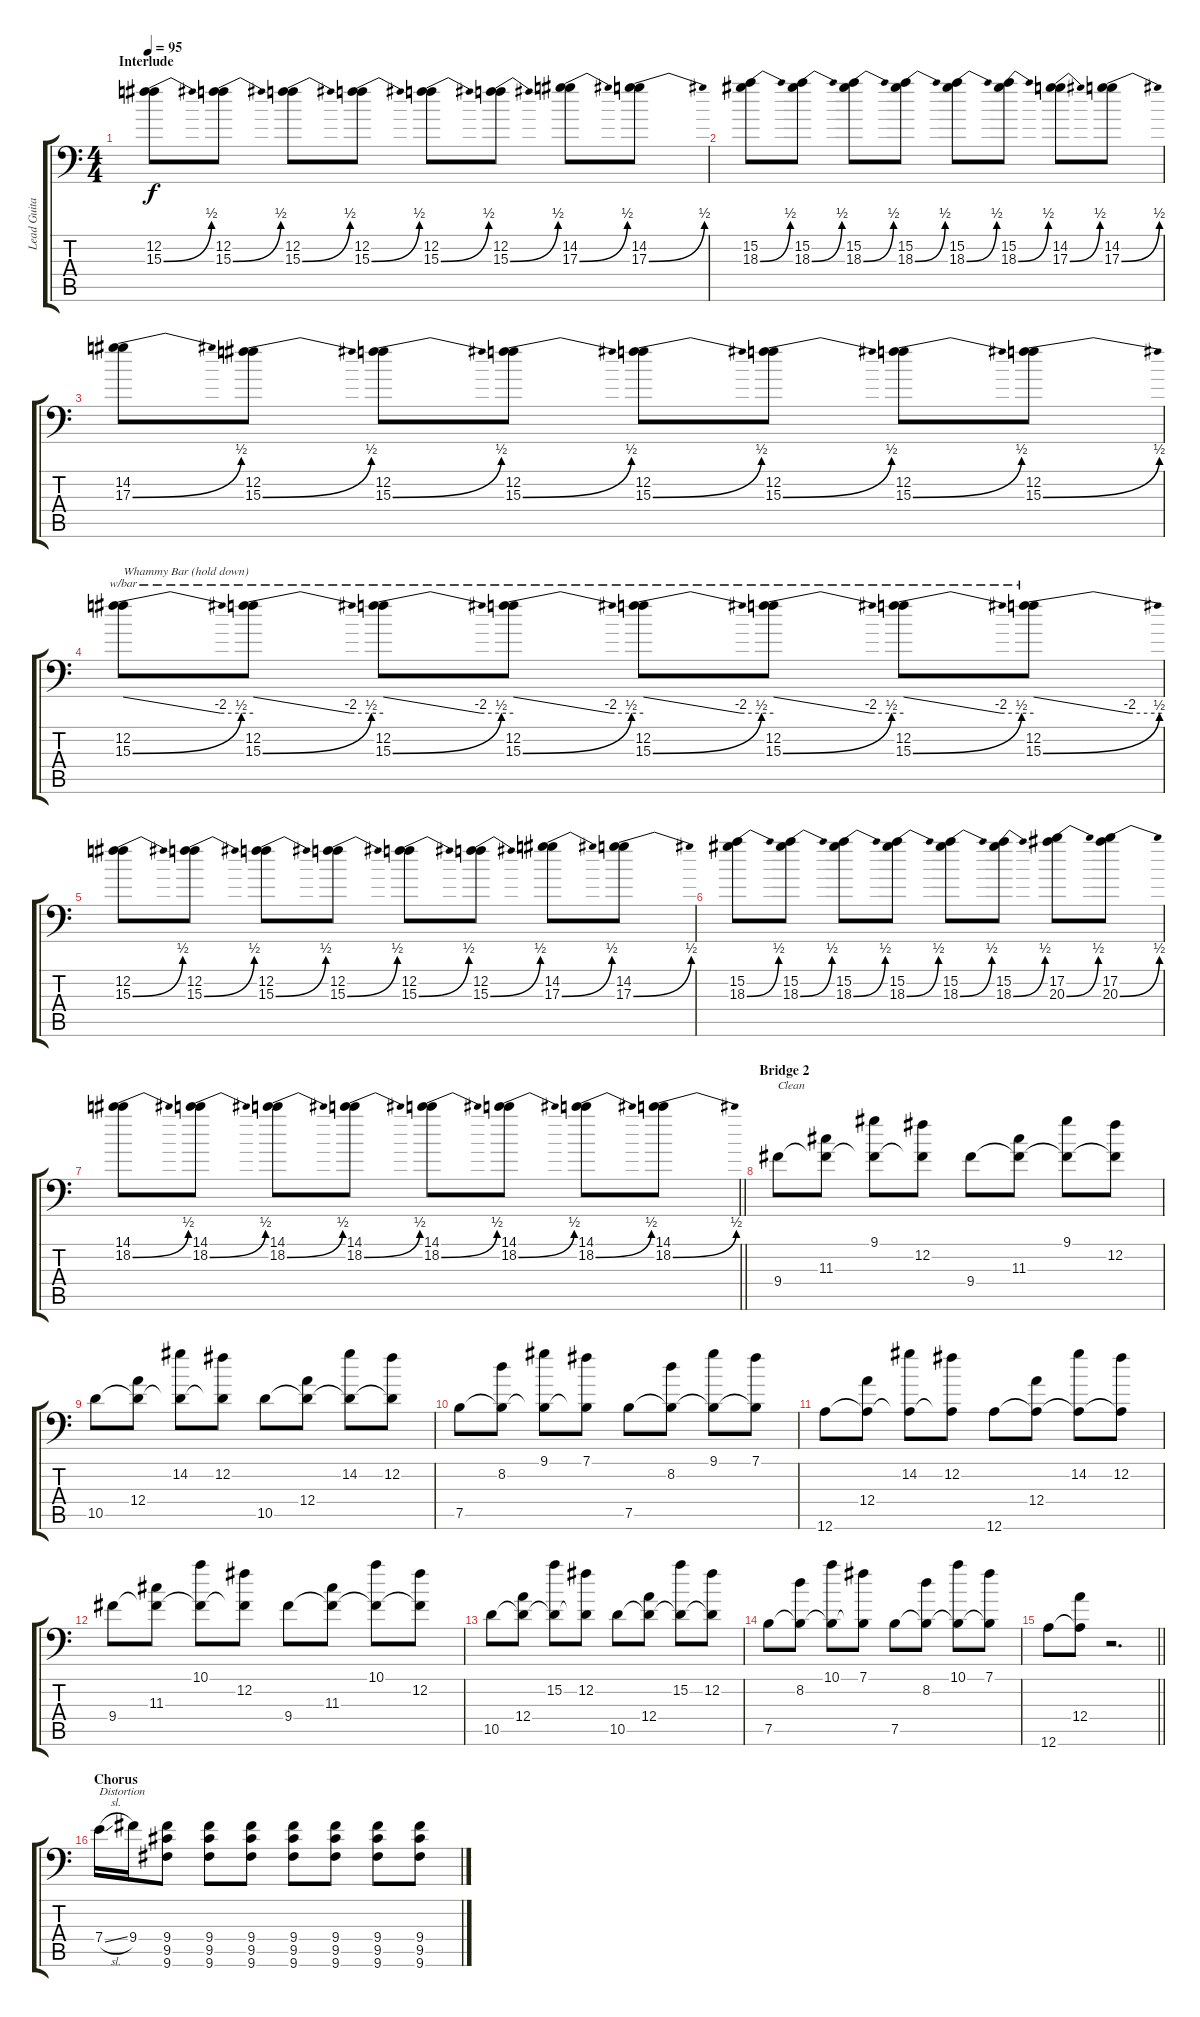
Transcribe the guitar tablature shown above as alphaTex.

\track ("Lead Guitar" "Lead Guita") {instrument distortionguitar}
\staff {score tabs}
\tuning (B3 Gb3 D3 A2 E2 A1) {hide}
\ts (4 4)
\section ("" "Interlude")
\tempo 95
\clef f4
\ks c
(12.2 15.3{be (bend 0 0 60 2)}).8{dy f} (12.2 15.3{be (bend 0 0 60 2)}).8 (12.2 15.3{be (bend 0 0 60 2)}).8 (12.2 15.3{be (bend 0 0 60 2)}).8 (12.2 15.3{be (bend 0 0 60 2)}).8 (12.2 15.3{be (bend 0 0 60 2)}).8 (14.2 17.3{be (bend 0 0 60 2)}).8 (14.2 17.3{be (bend 0 0 60 2)}).8 |
(15.2 18.3{be (bend 0 0 60 2)}).8 (15.2 18.3{be (bend 0 0 60 2)}).8 (15.2 18.3{be (bend 0 0 60 2)}).8 (15.2 18.3{be (bend 0 0 60 2)}).8 (15.2 18.3{be (bend 0 0 60 2)}).8 (15.2 18.3{be (bend 0 0 60 2)}).8 (14.2 17.3{be (bend 0 0 60 2)}).8 (14.2 17.3{be (bend 0 0 60 2)}).8 |
(14.2 17.3{be (bend 0 0 60 2)}).8 (12.2 15.3{be (bend 0 0 60 2)}).8 (12.2 15.3{be (bend 0 0 60 2)}).8 (12.2 15.3{be (bend 0 0 60 2)}).8 (12.2 15.3{be (bend 0 0 60 2)}).8 (12.2 15.3{be (bend 0 0 60 2)}).8 (12.2 15.3{be (bend 0 0 60 2)}).8 (12.2 15.3{be (bend 0 0 60 2)}).8 |
(12.2 15.3{be (bend 0 0 60 2)}).8{tbe (custom default 0 0 45 -8 60 -8) txt "Whammy Bar (hold down)"} (12.2 15.3{be (bend 0 0 60 2)}).8{tbe (custom default 0 0 45 -8 60 -8)} (12.2 15.3{be (bend 0 0 60 2)}).8{tbe (custom default 0 0 45 -8 60 -8)} (12.2 15.3{be (bend 0 0 60 2)}).8{tbe (custom default 0 0 45 -8 60 -8)} (12.2 15.3{be (bend 0 0 60 2)}).8{tbe (custom default 0 0 45 -8 60 -8)} (12.2 15.3{be (bend 0 0 60 2)}).8{tbe (custom default 0 0 45 -8 60 -8)} (12.2 15.3{be (bend 0 0 60 2)}).8{tbe (custom default 0 0 45 -8 60 -8)} (12.2 15.3{be (bend 0 0 60 2)}).8{tbe (custom default 0 0 45 -8 60 -8)} |
(12.2 15.3{be (bend 0 0 60 2)}).8 (12.2 15.3{be (bend 0 0 60 2)}).8 (12.2 15.3{be (bend 0 0 60 2)}).8 (12.2 15.3{be (bend 0 0 60 2)}).8 (12.2 15.3{be (bend 0 0 60 2)}).8 (12.2 15.3{be (bend 0 0 60 2)}).8 (14.2 17.3{be (bend 0 0 60 2)}).8 (14.2 17.3{be (bend 0 0 60 2)}).8 |
(15.2 18.3{be (bend 0 0 60 2)}).8 (15.2 18.3{be (bend 0 0 60 2)}).8 (15.2 18.3{be (bend 0 0 60 2)}).8 (15.2 18.3{be (bend 0 0 60 2)}).8 (15.2 18.3{be (bend 0 0 60 2)}).8 (15.2 18.3{be (bend 0 0 60 2)}).8 (17.2 20.3{be (bend 0 0 60 2)}).8 (17.2 20.3{be (bend 0 0 60 2)}).8 |
\barLineRight lightlight
(14.1 18.2{be (bend 0 0 60 2)}).8 (14.1 18.2{be (bend 0 0 60 2)}).8 (14.1 18.2{be (bend 0 0 60 2)}).8 (14.1 18.2{be (bend 0 0 60 2)}).8 (14.1 18.2{be (bend 0 0 60 2)}).8 (14.1 18.2{be (bend 0 0 60 2)}).8 (14.1 18.2{be (bend 0 0 60 2)}).8 (14.1 18.2{be (bend 0 0 60 2)}).8 |
\section ("" "Bridge 2")
9.4.8{txt "Clean" instrument electricguitarjazz} (11.3 9.4{t}).8 (9.1 9.4{t}).8 (12.2 9.4{t}).8 9.4.8 (11.3 9.4{t}).8 (9.1 9.4{t}).8 (12.2 9.4{t}).8 |
10.5.8 (12.4 10.5{t}).8 (14.2 10.5{t}).8 (12.2 10.5{t}).8 10.5.8 (12.4 10.5{t}).8 (14.2 10.5{t}).8 (12.2 10.5{t}).8 |
7.5.8 (8.2 7.5{t}).8 (9.1 7.5{t}).8 (7.1 7.5{t}).8 7.5.8 (8.2 7.5{t}).8 (9.1 7.5{t}).8 (7.1 7.5{t}).8 |
12.6.8 (12.4 12.6{t}).8 (14.2 12.6{t}).8 (12.2 12.6{t}).8 12.6.8 (12.4 12.6{t}).8 (14.2 12.6{t}).8 (12.2 12.6{t}).8 |
9.4.8 (11.3 9.4{t}).8 (10.1 9.4{t}).8 (12.2 9.4{t}).8 9.4.8 (11.3 9.4{t}).8 (10.1 9.4{t}).8 (12.2 9.4{t}).8 |
10.5.8 (12.4 10.5{t}).8 (15.2 10.5{t}).8 (12.2 10.5{t}).8 10.5.8 (12.4 10.5{t}).8 (15.2 10.5{t}).8 (12.2 10.5{t}).8 |
7.5.8 (8.2 7.5{t}).8 (10.1 7.5{t}).8 (7.1 7.5{t}).8 7.5.8 (8.2 7.5{t}).8 (10.1 7.5{t}).8 (7.1 7.5{t}).8 |
\barLineRight lightlight
12.6.8 (12.4 12.6{t}).8 r.2{d} |
\section ("" "Chorus")
7.4{sl}.16{txt "Distortion" instrument distortionguitar} 9.4.16 (9.4 9.5 9.6).8 (9.4 9.5 9.6).8 (9.4 9.5 9.6).8 (9.4 9.5 9.6).8 (9.4 9.5 9.6).8 (9.4 9.5 9.6).8 (9.4 9.5 9.6).8
